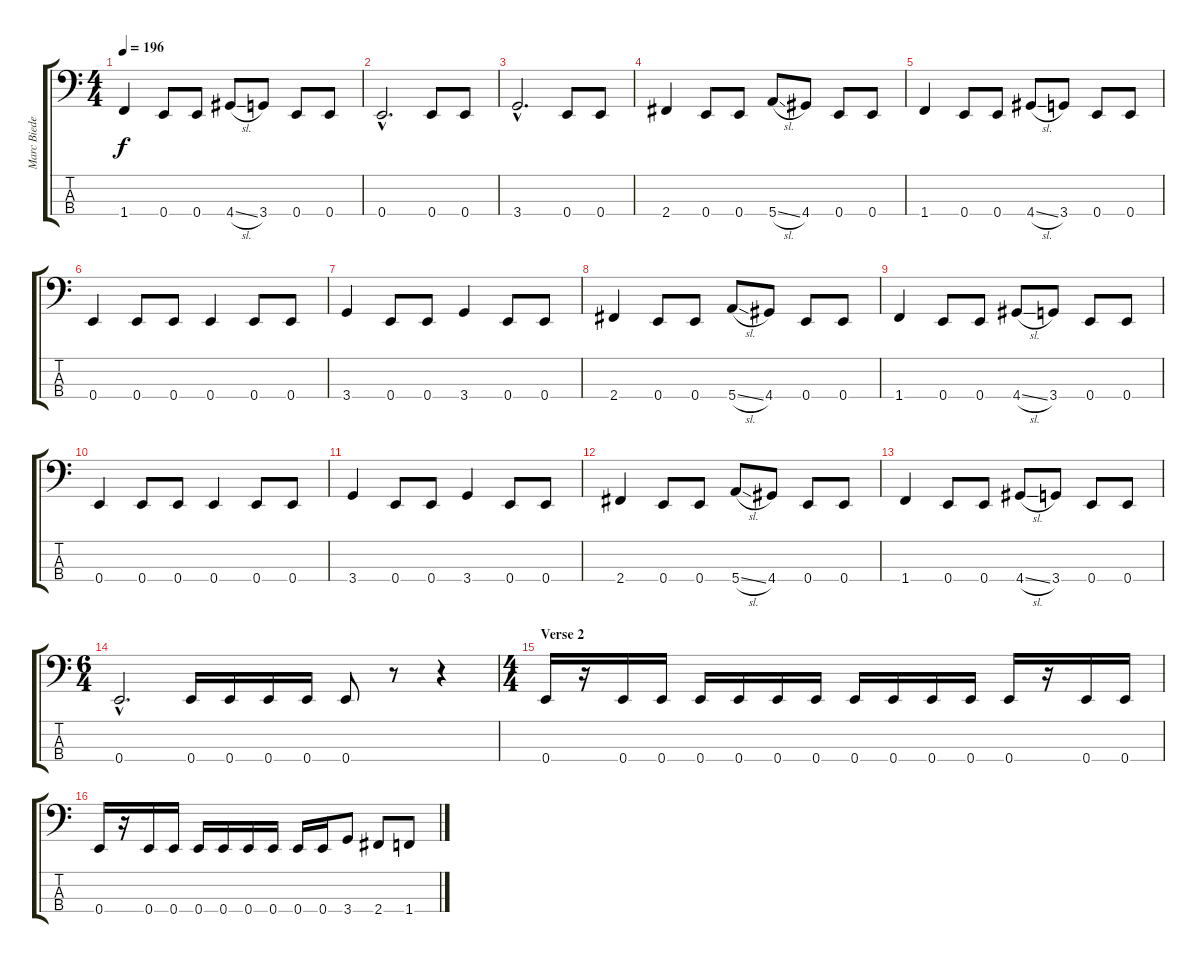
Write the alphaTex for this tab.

\track ("Marc Biedermann" "Marc Biede") {instrument electricbasspick}
\staff {score tabs}
\tuning (G2 D2 A1 E1) {hide}
\ts (4 4)
\tempo 196
\clef f4
\ks c
1.4.4{dy f} 0.4.8 0.4.8 4.4{sl}.8 3.4.8 0.4.8 0.4.8 |
0.4{hac}.2{d} 0.4.8 0.4.8 |
3.4{hac}.2{d} 0.4.8 0.4.8 |
2.4.4 0.4.8 0.4.8 5.4{sl}.8 4.4.8 0.4.8 0.4.8 |
1.4.4 0.4.8 0.4.8 4.4{sl}.8 3.4.8 0.4.8 0.4.8 |
0.4.4 0.4.8 0.4.8 0.4.4 0.4.8 0.4.8 |
3.4.4 0.4.8 0.4.8 3.4.4 0.4.8 0.4.8 |
2.4.4 0.4.8 0.4.8 5.4{sl}.8 4.4.8 0.4.8 0.4.8 |
1.4.4 0.4.8 0.4.8 4.4{sl}.8 3.4.8 0.4.8 0.4.8 |
0.4.4 0.4.8 0.4.8 0.4.4 0.4.8 0.4.8 |
3.4.4 0.4.8 0.4.8 3.4.4 0.4.8 0.4.8 |
2.4.4 0.4.8 0.4.8 5.4{sl}.8 4.4.8 0.4.8 0.4.8 |
1.4.4 0.4.8 0.4.8 4.4{sl}.8 3.4.8 0.4.8 0.4.8 |
\ts (6 4)
0.4{hac}.2{d} 0.4.16 0.4.16 0.4.16 0.4.16 0.4.8 r.8 r.4 |
\ts (4 4)
\section ("" "Verse 2")
0.4.16 r.16 0.4.16 0.4.16 0.4.16 0.4.16 0.4.16 0.4.16 0.4.16 0.4.16 0.4.16 0.4.16 0.4.16 r.16 0.4.16 0.4.16 |
0.4.16 r.16 0.4.16 0.4.16 0.4.16 0.4.16 0.4.16 0.4.16 0.4.16 0.4.16 3.4.8 2.4.8 1.4.8
